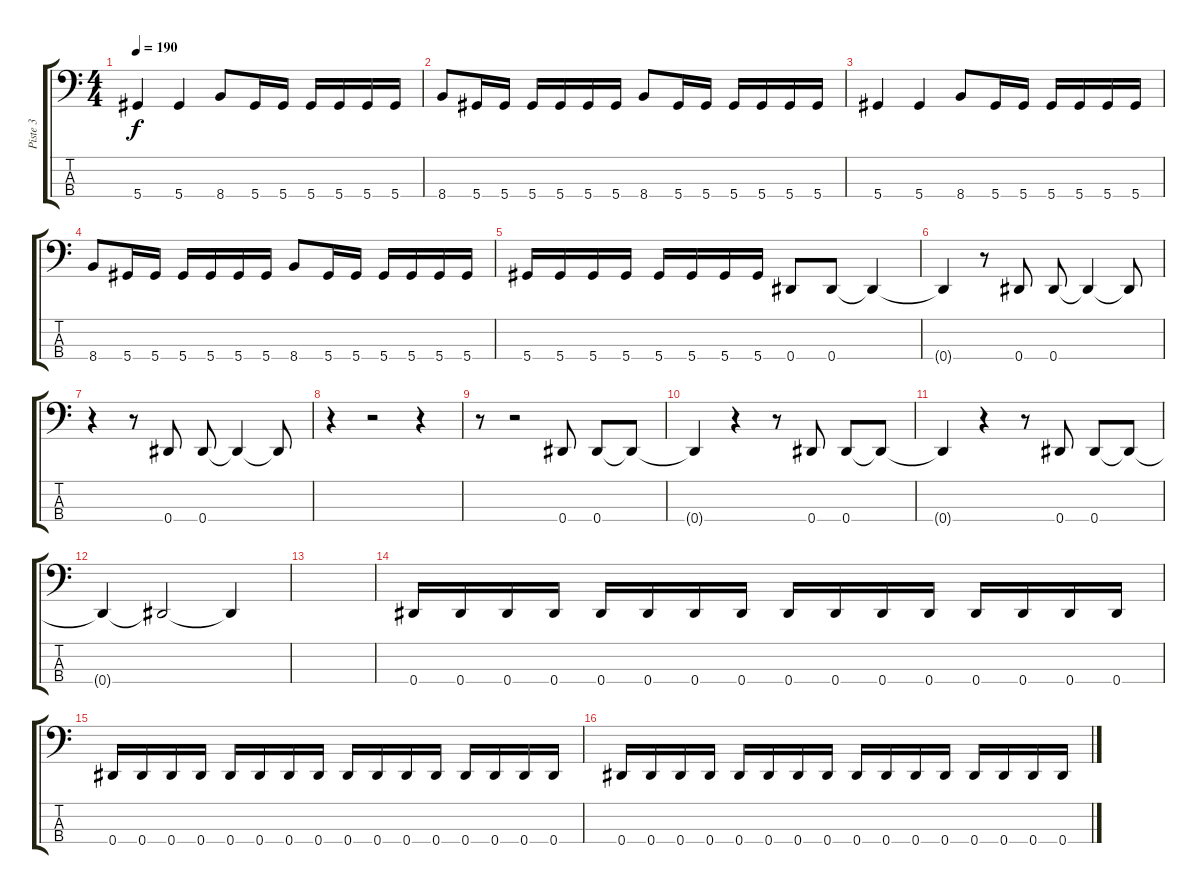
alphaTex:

\track ("Piste 3" "Piste 3") {instrument electricbasspick}
\staff {score tabs}
\tuning (Gb2 Db2 Ab1 Eb1) {hide}
\ts (4 4)
\tempo 190
\clef f4
\ks c
5.4.4{dy f} 5.4.4 8.4.8 5.4.16 5.4.16 5.4.16 5.4.16 5.4.16 5.4.16 |
8.4.8 5.4.16 5.4.16 5.4.16 5.4.16 5.4.16 5.4.16 8.4.8 5.4.16 5.4.16 5.4.16 5.4.16 5.4.16 5.4.16 |
5.4.4 5.4.4 8.4.8 5.4.16 5.4.16 5.4.16 5.4.16 5.4.16 5.4.16 |
8.4.8 5.4.16 5.4.16 5.4.16 5.4.16 5.4.16 5.4.16 8.4.8 5.4.16 5.4.16 5.4.16 5.4.16 5.4.16 5.4.16 |
5.4.16 5.4.16 5.4.16 5.4.16 5.4.16 5.4.16 5.4.16 5.4.16 0.4.8 0.4.8 0.4{t}.4 |
0.4{t}.4 r.8 0.4.8 0.4.8 0.4{t}.4 0.4{t}.8 |
r.4 r.8 0.4.8 0.4.8 0.4{t}.4 0.4{t}.8 |
r.4 r.2 r.4 |
r.8 r.2 0.4.8 0.4.8 0.4{t}.8 |
0.4{t}.4 r.4 r.8 0.4.8 0.4.8 0.4{t}.8 |
0.4{t}.4 r.4 r.8 0.4.8 0.4.8 0.4{t}.8 |
0.4{t}.4 0.4{t}.2 0.4{t}.4 |
|
0.4.16 0.4.16 0.4.16 0.4.16 0.4.16 0.4.16 0.4.16 0.4.16 0.4.16 0.4.16 0.4.16 0.4.16 0.4.16 0.4.16 0.4.16 0.4.16 |
0.4.16 0.4.16 0.4.16 0.4.16 0.4.16 0.4.16 0.4.16 0.4.16 0.4.16 0.4.16 0.4.16 0.4.16 0.4.16 0.4.16 0.4.16 0.4.16 |
0.4.16 0.4.16 0.4.16 0.4.16 0.4.16 0.4.16 0.4.16 0.4.16 0.4.16 0.4.16 0.4.16 0.4.16 0.4.16 0.4.16 0.4.16 0.4.16
